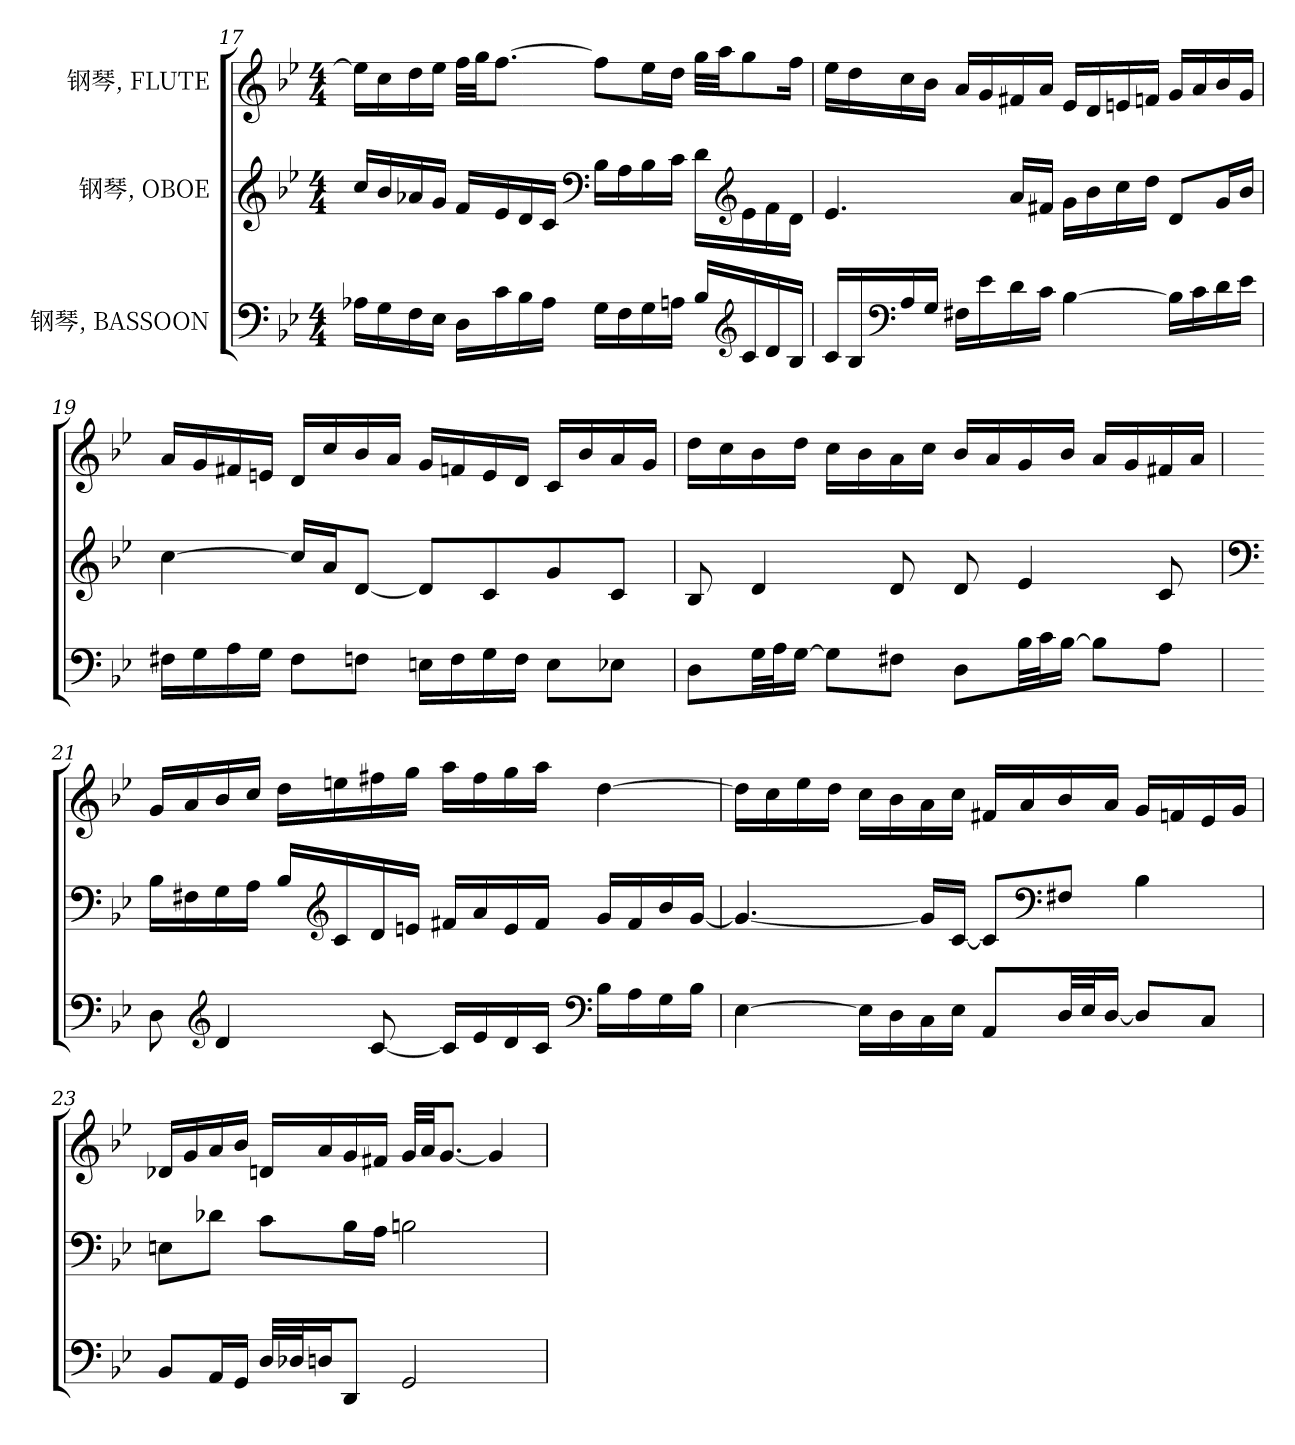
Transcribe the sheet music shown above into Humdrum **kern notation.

**kern	**kern	**kern
*part3	*part2	*part1
*staff3	*staff2	*staff1
*I"钢琴, BASSOON	*I"钢琴, OBOE	*I"钢琴, FLUTE
*clefF4	*clefG2	*clefG2
*k[b-e-]	*k[b-e-]	*k[b-e-]
*M4/4	*M4/4	*M4/4
=17	=17	=17
16A-X\LL	16cc/LL	16ee-\LL]
16G\	16b-/	16cc\
16F\	16a-X/	16dd\
16E-\JJ	16g/JJ	16ee-\JJ
16D\LL	16f/LL	32ff\LLL
.	.	32gg\JJ
16c\	16e-/	[8.ff\J
16B-\	16d/	.
16A-\JJ	16c/JJ	.
*	*clefF4	*
16G\LL	16B-\LL	8ff\L]
16F\	16A\	.
16G\	16B-\	16ee-\L
16An\JJ	16c\JJ	16dd\JJ
16B-/LL	16d\LL	32gg\LLL
.	.	32aa\JJ
*clefG2	*clefG2	*
16c/	16e-\	8gg\
16d/	16f\	.
16B-/JJ	16d\JJ	16ff\Jk
!!LO:LB:g=z
=18	=18	=18
16c/LL	4.e-/	16ee-\LL
16B-/	.	16dd\
*clefF4	*	*
16A/	.	16cc\
16G/JJ	.	16b-\JJ
16F#X\LL	.	16a/LL
16e-\	.	16g/
16d\	16a/LL	16f#X/
16c\JJ	16f#X/JJ	16a/JJ
[4B-\	16g\LL	16e-/LL
.	16b-\	16d/
.	16cc\	16en/
.	16dd\JJ	16fn/JJ
16B-\LL]	8d/L	16g/LL
16c\	.	16a/
16d\	16g/L	16b-/
16e-\JJ	16b-/JJ	16g/JJ
=19	=19	=19
16F#X\LL	[4cc\	16a/LL
16G\	.	16g/
16A\	.	16f#X/
16G\JJ	.	16en/JJ
8F#\L	16cc/LL]	16d/LL
.	16a/J	16cc/
8Fn\J	[8d/J	16b-/
.	.	16a/JJ
16En\LL	8d/L]	16g/LL
16F\	.	16fn/
16G\	8c/	16e/
16F\JJ	.	16d/JJ
8E\L	8g/	16c/LL
.	.	16b-/
8E-X\J	8c/J	16a/
.	.	16g/JJ
!!LO:LB:g=z
=20	=20	=20
8D\L	8B-/	16dd\LL
.	.	16cc\
32G\LL	4d/	16b-\
32A\J	.	.
[16G\JJ	.	16dd\JJ
8G\L]	.	16cc\LL
.	.	16b-\
8F#X\J	8d/	16a\
.	.	16cc\JJ
8D\L	8d/	16b-/LL
.	.	16a/
32B-\LL	4e-/	16g/
32c\J	.	.
[16B-\JJ	.	16b-/JJ
8B-\L]	.	16a/LL
.	.	16g/
8A\J	8c/	16f#X/
.	.	16a/JJ
=21	=21	=21
*	*clefF4	*
8D\	16B-\LL	16g/LL
.	16F#X\	16a/
*clefG2	*	*
4d/	16G\	16b-/
.	16A\JJ	16cc/JJ
.	16B-/LL	16dd\LL
*	*clefG2	*
.	16c/	16een\
[8c/	16d/	16ff#X\
.	16en/JJ	16gg\JJ
16c/LL]	16f#X/LL	16aa\LL
16e-/	16a/	16ff#\
16d/	16e/	16gg\
16c/JJ	16f#/JJ	16aa\JJ
*clefF4	*	*
16B-\LL	16g/LL	[4dd\
16A\	16f#/	.
16G\	16b-/	.
16B-\JJ	[16g/JJ	.
!!LO:LB:g=z
=22	=22	=22
[4E-\	4.g/_	16dd\LL]
.	.	16cc\
.	.	16ee-\
.	.	16dd\JJ
16E-\LL]	.	16cc\LL
16D\	.	16b-\
16C\	16g/LL]	16a\
16E-\JJ	[16c/JJ	16cc\JJ
*	*	*MM79
8AA/L	8c/L]	16f#X/LL
.	.	16a/
*	*clefF4	*
32D/LL	8F#X/J	16b-/
32E-/J	.	.
[16D/JJ	.	16a/JJ
8D/L]	4B-\	16g/LL
*	*	*MM73
.	.	16fn/
8C/J	.	16e-/
.	.	16g/JJ
=23	=23	=23
8BB-/L	8En\L	16d-X/LL
.	.	16g/
*	*	*MM67
16AA/L	8d-X\J	16a/
16GG/JJ	.	16b-/JJ
32D/LLL	8c\L	16dn/LL
32D-X/J	.	.
16Dn/J	.	16a/
8DD/J	16B-\L	16g/
*	*	*MM61
.	16A\JJ	16f#X/JJ
2GG/	2Bn\	32g/LLL
.	.	32a/JJ
.	.	[8.g/J
.	.	4g/]
=	=	=
*-	*-	*-
